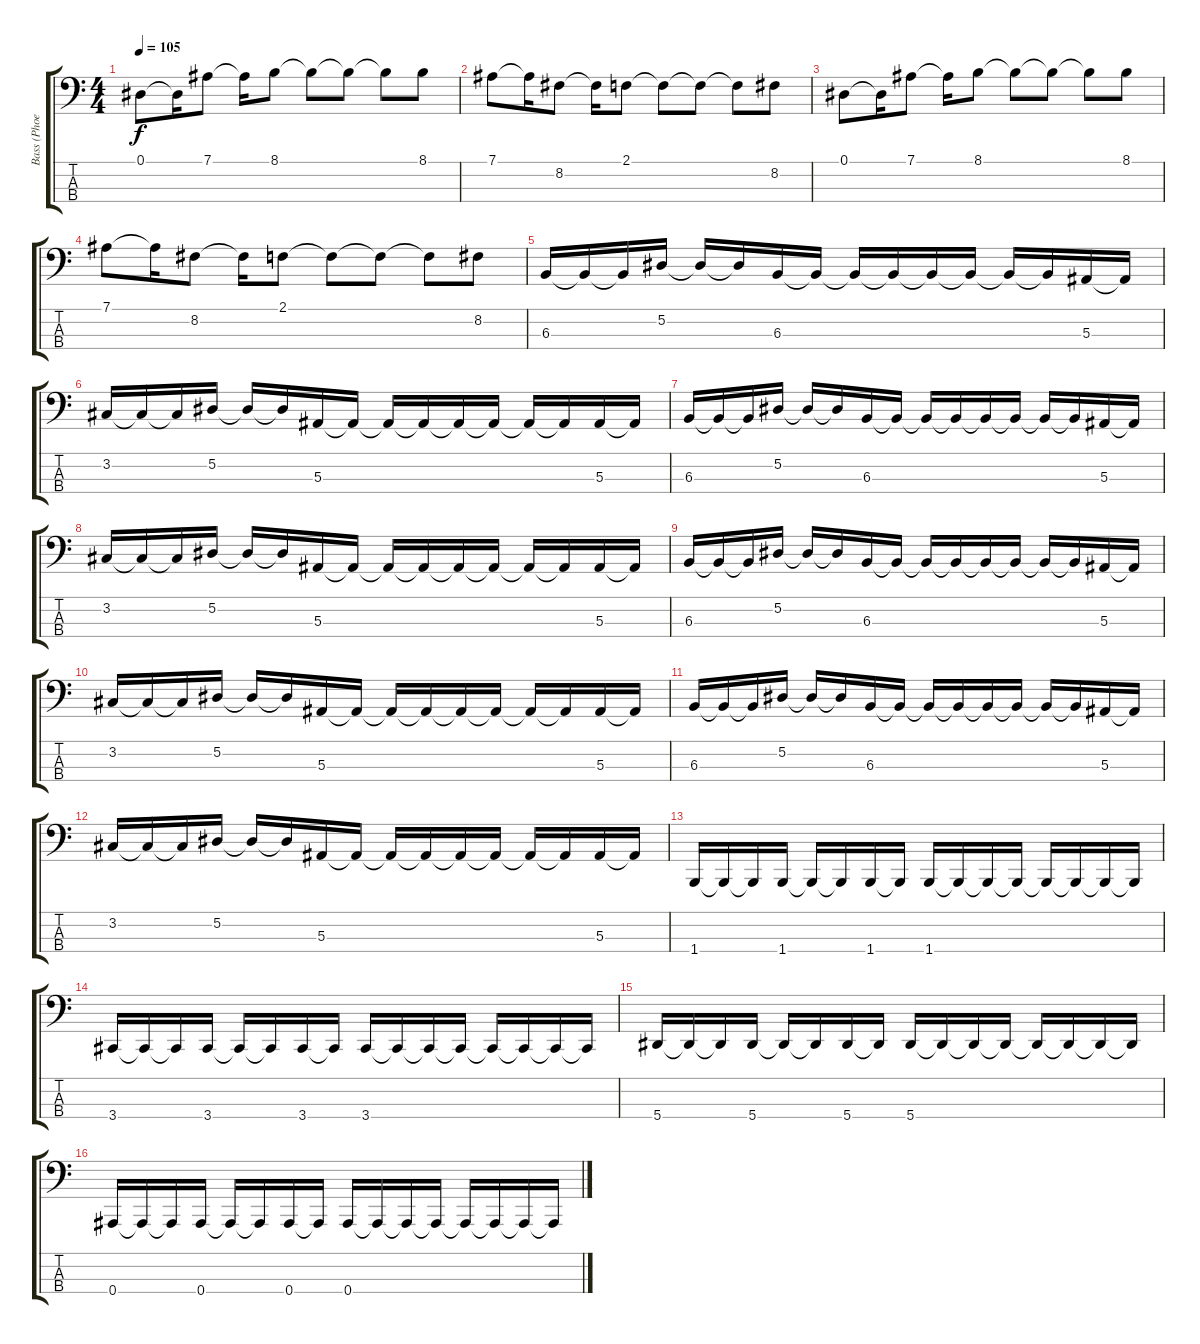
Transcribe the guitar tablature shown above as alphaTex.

\track ("Bass (Phoenix)" "Bass (Phoe") {instrument electricbassfinger}
\staff {score tabs}
\tuning (Eb2 Bb1 F1 Bb0) {hide}
\ts (4 4)
\tempo 105
\clef f4
\ks c
0.1.8{dy f volume 14} 0.1{t}.16 7.1.8 7.1{t}.16 8.1.8 8.1{t}.8 8.1{t}.8 8.1{t}.8 8.1.8 |
7.1.8 7.1{t}.16 8.2.8 8.2{t}.16 2.1.8 2.1{t}.8 2.1{t}.8 2.1{t}.8 8.2.8 |
0.1.8{volume 14} 0.1{t}.16 7.1.8 7.1{t}.16 8.1.8 8.1{t}.8 8.1{t}.8 8.1{t}.8 8.1.8 |
7.1.8 7.1{t}.16 8.2.8 8.2{t}.16 2.1.8 2.1{t}.8 2.1{t}.8 2.1{t}.8 8.2.8 |
6.3.16 6.3{t}.16 6.3{t}.16 5.2.16 5.2{t}.16 5.2{t}.16 6.3.16 6.3{t}.16 6.3{t}.16 6.3{t}.16 6.3{t}.16 6.3{t}.16 6.3{t}.16 6.3{t}.16 5.3.16 5.3{t}.16 |
3.2.16 3.2{t}.16 3.2{t}.16 5.2.16 5.2{t}.16 5.2{t}.16 5.3.16 5.3{t}.16 5.3{t}.16 5.3{t}.16 5.3{t}.16 5.3{t}.16 5.3{t}.16 5.3{t}.16 5.3.16 5.3{t}.16 |
6.3.16 6.3{t}.16 6.3{t}.16 5.2.16 5.2{t}.16 5.2{t}.16 6.3.16 6.3{t}.16 6.3{t}.16 6.3{t}.16 6.3{t}.16 6.3{t}.16 6.3{t}.16 6.3{t}.16 5.3.16 5.3{t}.16 |
3.2.16 3.2{t}.16 3.2{t}.16 5.2.16 5.2{t}.16 5.2{t}.16 5.3.16 5.3{t}.16 5.3{t}.16 5.3{t}.16 5.3{t}.16 5.3{t}.16 5.3{t}.16 5.3{t}.16 5.3.16 5.3{t}.16 |
6.3.16 6.3{t}.16 6.3{t}.16 5.2.16 5.2{t}.16 5.2{t}.16 6.3.16 6.3{t}.16 6.3{t}.16 6.3{t}.16 6.3{t}.16 6.3{t}.16 6.3{t}.16 6.3{t}.16 5.3.16 5.3{t}.16 |
3.2.16 3.2{t}.16 3.2{t}.16 5.2.16 5.2{t}.16 5.2{t}.16 5.3.16 5.3{t}.16 5.3{t}.16 5.3{t}.16 5.3{t}.16 5.3{t}.16 5.3{t}.16 5.3{t}.16 5.3.16 5.3{t}.16 |
6.3.16 6.3{t}.16 6.3{t}.16 5.2.16 5.2{t}.16 5.2{t}.16 6.3.16 6.3{t}.16 6.3{t}.16 6.3{t}.16 6.3{t}.16 6.3{t}.16 6.3{t}.16 6.3{t}.16 5.3.16 5.3{t}.16 |
3.2.16 3.2{t}.16 3.2{t}.16 5.2.16 5.2{t}.16 5.2{t}.16 5.3.16 5.3{t}.16 5.3{t}.16 5.3{t}.16 5.3{t}.16 5.3{t}.16 5.3{t}.16 5.3{t}.16 5.3.16 5.3{t}.16 |
1.4.16 1.4{t}.16 1.4{t}.16 1.4.16 1.4{t}.16 1.4{t}.16 1.4.16 1.4{t}.16 1.4.16 1.4{t}.16 1.4{t}.16 1.4{t}.16 1.4{t}.16 1.4{t}.16 1.4{t}.16 1.4{t}.16 |
3.4.16 3.4{t}.16 3.4{t}.16 3.4.16 3.4{t}.16 3.4{t}.16 3.4.16 3.4{t}.16 3.4.16 3.4{t}.16 3.4{t}.16 3.4{t}.16 3.4{t}.16 3.4{t}.16 3.4{t}.16 3.4{t}.16 |
5.4.16 5.4{t}.16 5.4{t}.16 5.4.16 5.4{t}.16 5.4{t}.16 5.4.16 5.4{t}.16 5.4.16 5.4{t}.16 5.4{t}.16 5.4{t}.16 5.4{t}.16 5.4{t}.16 5.4{t}.16 5.4{t}.16 |
0.4.16 0.4{t}.16 0.4{t}.16 0.4.16 0.4{t}.16 0.4{t}.16 0.4.16 0.4{t}.16 0.4.16 0.4{t}.16 0.4{t}.16 0.4{t}.16 0.4{t}.16 0.4{t}.16 0.4{t}.16 0.4{t}.16
